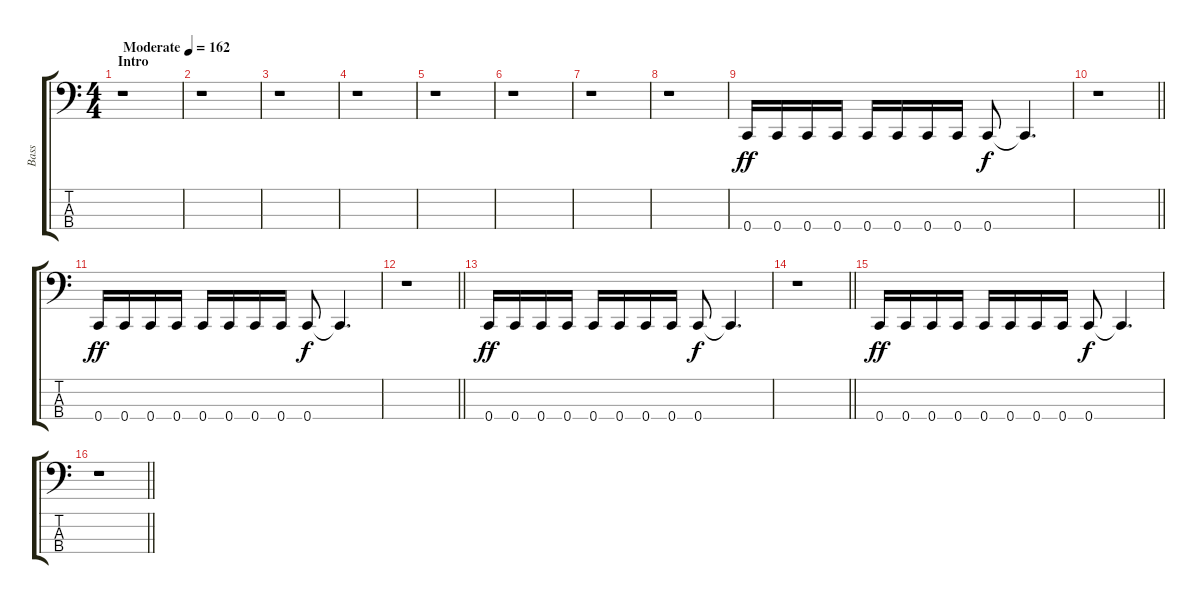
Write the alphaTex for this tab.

\track ("Bass" "Bass") {instrument electricbassfinger}
\staff {score tabs}
\tuning (F2 C2 G1 C1) {hide}
\ts (4 4)
\section ("" "Intro")
\tempo (162 "Moderate")
\clef f4
\ks c
r.1{dy ff instrument electricbassfinger} |
r.1 |
r.1 |
r.1 |
r.1 |
r.1 |
r.1 |
r.1 |
0.4.16 0.4.16 0.4.16 0.4.16 0.4.16 0.4.16 0.4.16 0.4.16 0.4.8{dy f} 0.4{t}.4{d} |
\barLineRight lightlight
r.1 |
0.4.16{dy ff} 0.4.16 0.4.16 0.4.16 0.4.16 0.4.16 0.4.16 0.4.16 0.4.8{dy f} 0.4{t}.4{d} |
\barLineRight lightlight
r.1 |
0.4.16{dy ff} 0.4.16 0.4.16 0.4.16 0.4.16 0.4.16 0.4.16 0.4.16 0.4.8{dy f} 0.4{t}.4{d} |
\barLineRight lightlight
r.1 |
0.4.16{dy ff} 0.4.16 0.4.16 0.4.16 0.4.16 0.4.16 0.4.16 0.4.16 0.4.8{dy f} 0.4{t}.4{d} |
\barLineRight lightlight
r.1
